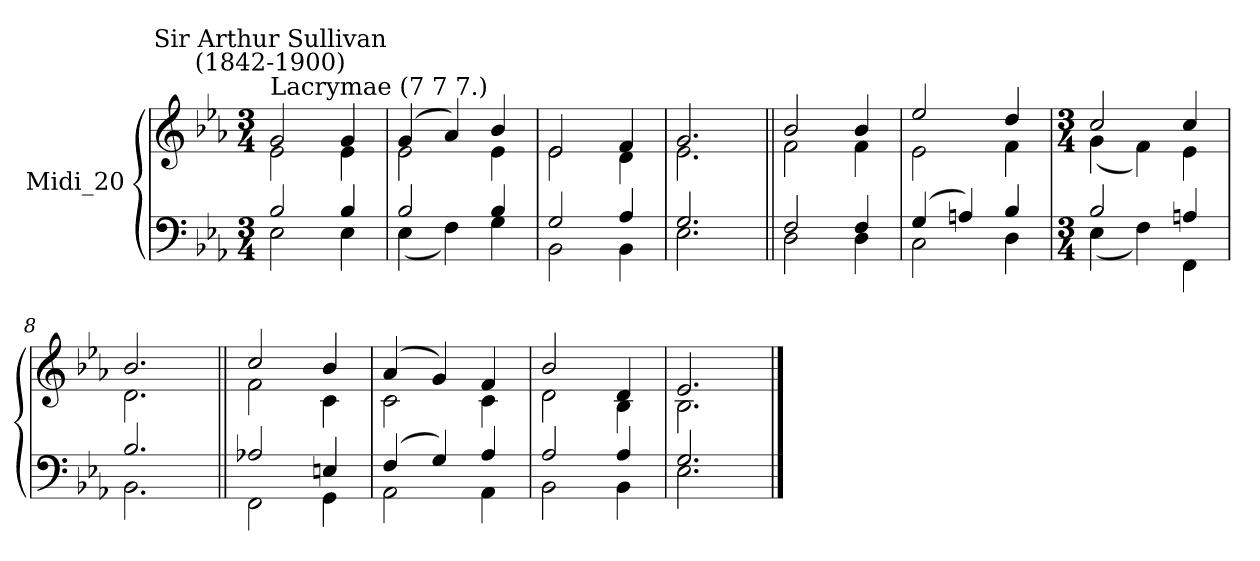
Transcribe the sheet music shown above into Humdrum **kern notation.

**kern	**kern
*part2	*part1
*staff2	*staff1
*I"Midi_20	*I"Midi_20
*clefF4	*clefG2
*k[b-e-a-]	*k[b-e-a-]
*E-:	*E-:
*M3/4	*M3/4
=1	=1
*^	*^
!	!	!LO:TX:a:t=Lacrymae (7 7 7.)	!
!	!	!LO:TX:a:cj:t=Sir Arthur Sullivan\n(1842-1900)	!
2B-/	2E-\	2g/	2e-\
4B-/	4E-\	4g/	4e-\
=2	=2	=2	=2
2B-/	(<4E-\	(>4g/	2e-\
.	4F\)	4a-/)	.
4B-/	4G\	4b-/	4e-\
=3	=3	=3	=3
2G/	2BB-\	2e-/	2e-\
4A-/	4BB-\	4f/	4d\
=4	=4	=4	=4
2.G/	2.E-\	2.g/	2.e-\
=5||	=5||	=5||	=5||
2F/	2D\	2b-/	2f\
4F/	4D\	4b-/	4f\
=6	=6	=6	=6
(>4G/	2C\	2ee-/	2e-\
4An/)	.	.	.
4B-/	4D\	4dd/	4f\
!!LO:LB:g=z	!!
=7	=7	=7	=7
*M3/4	*	*M3/4	*
2B-/	(<4E-\	2cc/	(<4g\
.	4F\)	.	4f\)
4An/	4FF\	4cc/	4e-\
=8	=8	=8	=8
2.B-/	2.BB-\	2.b-/	2.d\
=9||	=9||	=9||	=9||
2A-X/	2FF\	2cc/	2f\
4En/	4GG\	4b-/	4c\
=10	=10	=10	=10
(>4F/	2AA-\	(>4a-/	2c\
4G/)	.	4g/)	.
4A-/	4AA-\	4f/	4c\
=11	=11	=11	=11
2A-/	2BB-\	2b-/	2d\
4A-/	4BB-\	4d/	4B-\
=12	=12	=12	=12
2.G/	2.E-\	2.e-/	2.B-\
*v	*v	*	*
*	*v	*v
==	==
*-	*-
